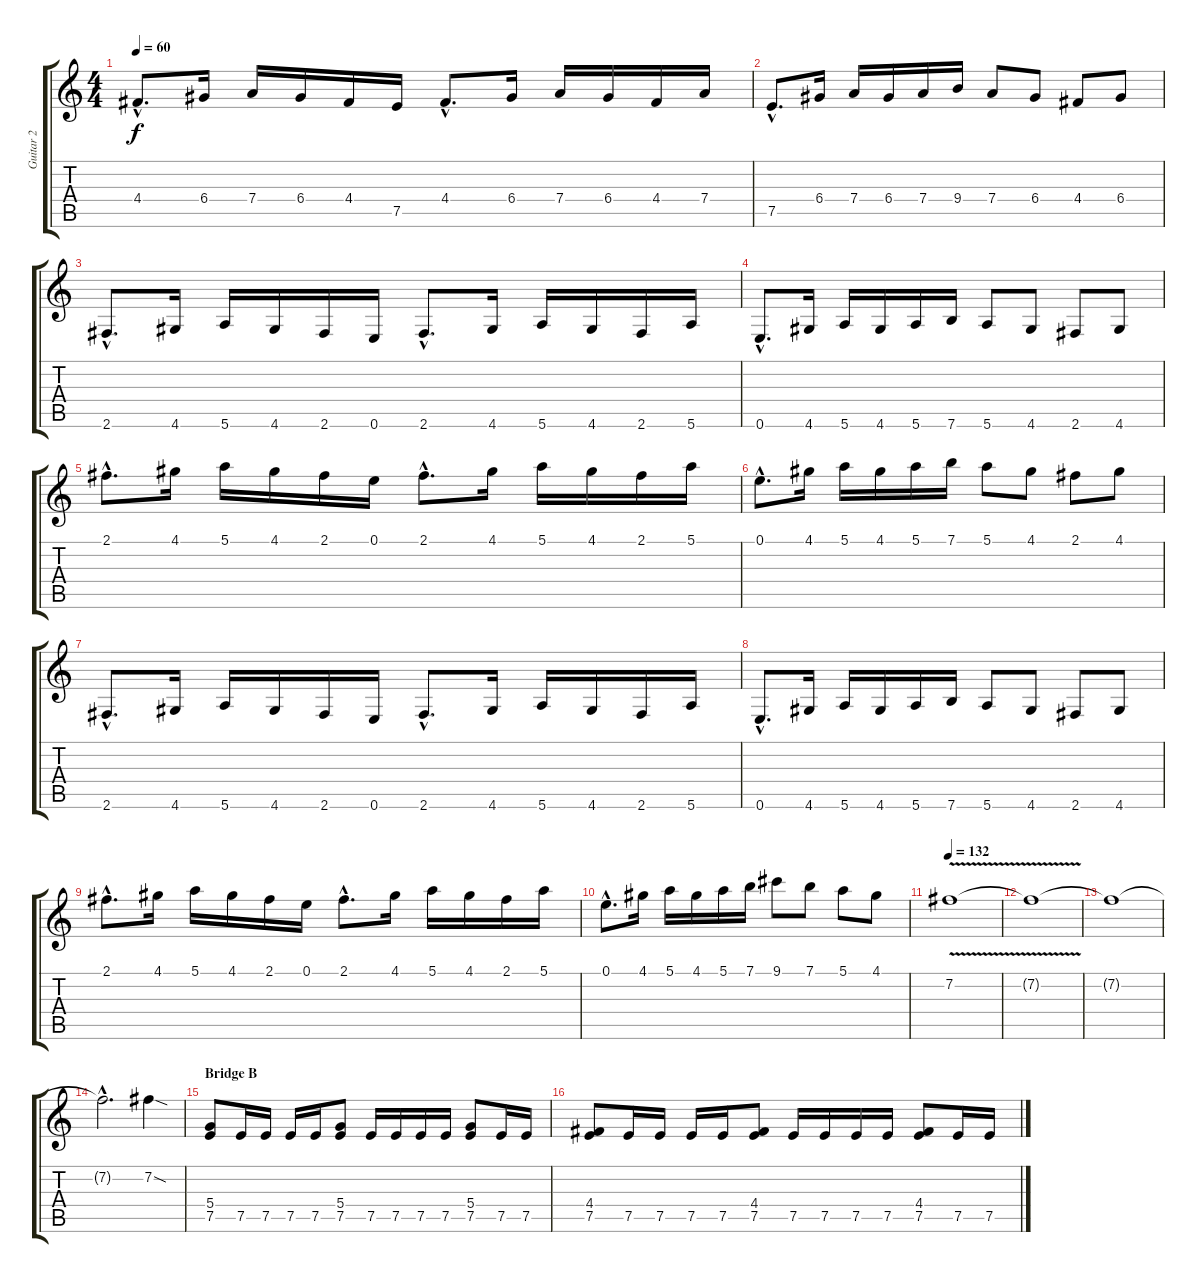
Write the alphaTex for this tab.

\track ("Guitar 2" "Guitar 2") {instrument distortionguitar}
\staff {score tabs}
\tuning (E4 B3 G3 D3 A2 E2) {hide}
\ts (4 4)
\tempo 60
\clef g2
\ks c
4.4{hac}.8{d dy f} 6.4.16 7.4.16 6.4.16 4.4.16 7.5.16 4.4{hac}.8{d} 6.4.16 7.4.16 6.4.16 4.4.16 7.4.16 |
7.5{hac}.8{d} 6.4.16 7.4.16 6.4.16 7.4.16 9.4.16 7.4.8 6.4.8 4.4.8 6.4.8 |
2.6{hac}.8{d} 4.6.16 5.6.16 4.6.16 2.6.16 0.6.16 2.6{hac}.8{d} 4.6.16 5.6.16 4.6.16 2.6.16 5.6.16 |
0.6{hac}.8{d} 4.6.16 5.6.16 4.6.16 5.6.16 7.6.16 5.6.8 4.6.8 2.6.8 4.6.8 |
2.1{hac}.8{d} 4.1.16 5.1.16 4.1.16 2.1.16 0.1.16 2.1{hac}.8{d} 4.1.16 5.1.16 4.1.16 2.1.16 5.1.16 |
0.1{hac}.8{d} 4.1.16 5.1.16 4.1.16 5.1.16 7.1.16 5.1.8 4.1.8 2.1.8 4.1.8 |
2.6{hac}.8{d} 4.6.16 5.6.16 4.6.16 2.6.16 0.6.16 2.6{hac}.8{d} 4.6.16 5.6.16 4.6.16 2.6.16 5.6.16 |
0.6{hac}.8{d} 4.6.16 5.6.16 4.6.16 5.6.16 7.6.16 5.6.8 4.6.8 2.6.8 4.6.8 |
2.1{hac}.8{d} 4.1.16 5.1.16 4.1.16 2.1.16 0.1.16 2.1{hac}.8{d} 4.1.16 5.1.16 4.1.16 2.1.16 5.1.16 |
0.1{hac}.8{d} 4.1.16 5.1.16 4.1.16 5.1.16 7.1.16 9.1.8 7.1.8 5.1.8 4.1.8 |
\tempo 132
7.2{v}.1{instrument distortionguitar} |
7.2{t}.1 |
7.2{t}.1 |
7.2{hac t}.2{d} 7.2{sod}.4 |
\section ("" "Bridge B")
(5.4 7.5).8{volume 13} 7.5.16 7.5.16 7.5.16 7.5.16 (5.4 7.5).8 7.5.16 7.5.16 7.5.16 7.5.16 (5.4 7.5).8 7.5.16 7.5.16 |
(4.4 7.5).8 7.5.16 7.5.16 7.5.16 7.5.16 (4.4 7.5).8 7.5.16 7.5.16 7.5.16 7.5.16 (4.4 7.5).8 7.5.16 7.5.16
